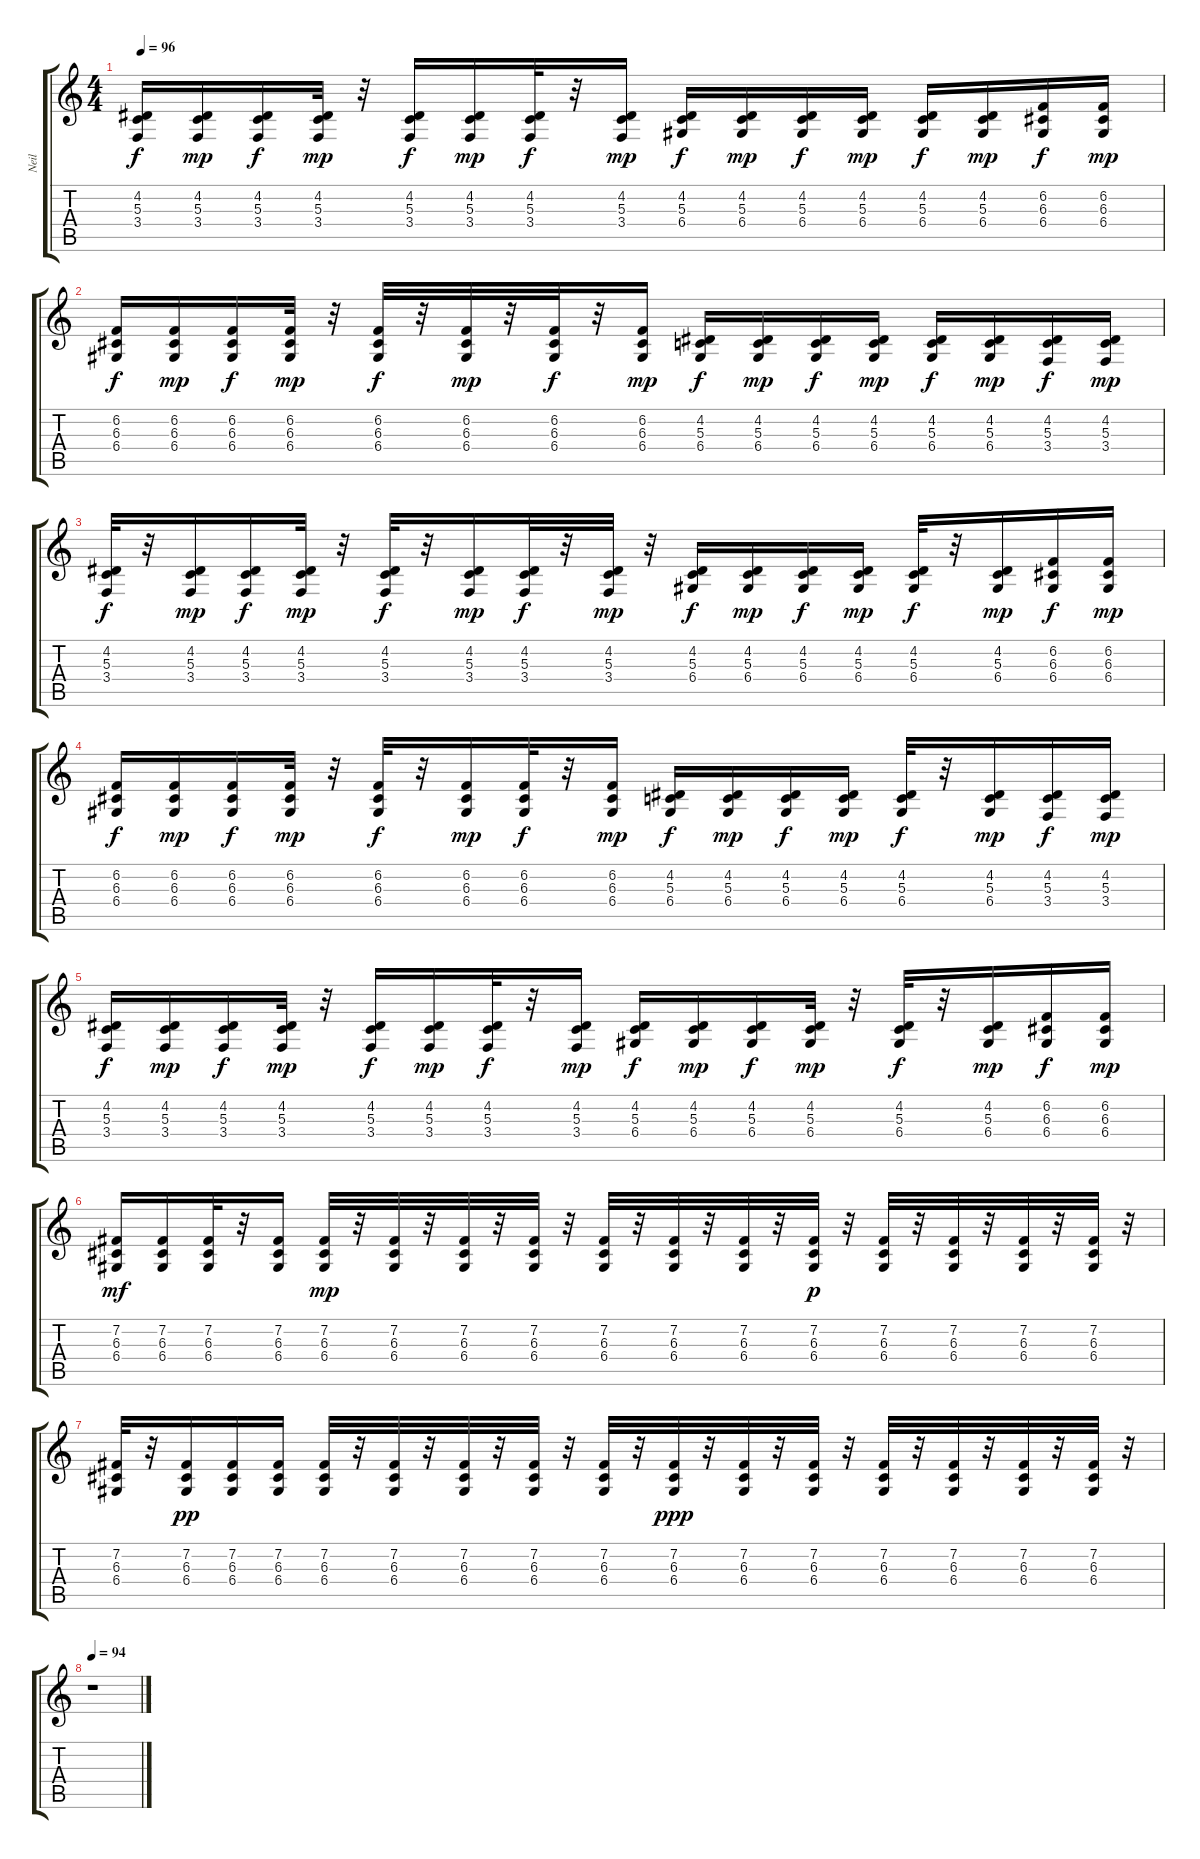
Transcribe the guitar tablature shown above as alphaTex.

\track ("Neil" "Neil") {instrument lead3calliope}
\staff {score tabs}
\tuning (E4 B3 G3 D3 A2 E2) {hide}
\ts (4 4)
\tempo 96
\clef g2
\ks c
(4.2 5.3 3.4).16{dy f} (4.2 5.3 3.4).16{dy mp} (4.2 5.3 3.4).16{dy f} (4.2 5.3 3.4).32{dy mp} r.32 (4.2 5.3 3.4).16{dy f} (4.2 5.3 3.4).16{dy mp} (4.2 5.3 3.4).32{dy f} r.32 (4.2 5.3 3.4).16{dy mp} (4.2 5.3 6.4).16{dy f} (4.2 5.3 6.4).16{dy mp} (4.2 5.3 6.4).16{dy f} (4.2 5.3 6.4).16{dy mp} (4.2 5.3 6.4).16{dy f} (4.2 5.3 6.4).16{dy mp} (6.2 6.3 6.4).16{dy f} (6.2 6.3 6.4).16{dy mp} |
(6.2 6.3 6.4).16{dy f} (6.2 6.3 6.4).16{dy mp} (6.2 6.3 6.4).16{dy f} (6.2 6.3 6.4).32{dy mp} r.32 (6.2 6.3 6.4).32{dy f} r.32 (6.2 6.3 6.4).32{dy mp} r.32 (6.2 6.3 6.4).32{dy f} r.32 (6.2 6.3 6.4).16{dy mp} (4.2 5.3 6.4).16{dy f} (4.2 5.3 6.4).16{dy mp} (4.2 5.3 6.4).16{dy f} (4.2 5.3 6.4).16{dy mp} (4.2 5.3 6.4).16{dy f} (4.2 5.3 6.4).16{dy mp} (4.2 5.3 3.4).16{dy f} (4.2 5.3 3.4).16{dy mp} |
(4.2 5.3 3.4).32{dy f} r.32 (4.2 5.3 3.4).16{dy mp} (4.2 5.3 3.4).16{dy f} (4.2 5.3 3.4).32{dy mp} r.32 (4.2 5.3 3.4).32{dy f} r.32 (4.2 5.3 3.4).16{dy mp} (4.2 5.3 3.4).32{dy f} r.32 (4.2 5.3 3.4).32{dy mp} r.32 (4.2 5.3 6.4).16{dy f} (4.2 5.3 6.4).16{dy mp} (4.2 5.3 6.4).16{dy f} (4.2 5.3 6.4).16{dy mp} (4.2 5.3 6.4).32{dy f} r.32 (4.2 5.3 6.4).16{dy mp} (6.2 6.3 6.4).16{dy f} (6.2 6.3 6.4).16{dy mp} |
(6.2 6.3 6.4).16{dy f} (6.2 6.3 6.4).16{dy mp} (6.2 6.3 6.4).16{dy f} (6.2 6.3 6.4).32{dy mp} r.32 (6.2 6.3 6.4).32{dy f} r.32 (6.2 6.3 6.4).16{dy mp} (6.2 6.3 6.4).32{dy f} r.32 (6.2 6.3 6.4).16{dy mp} (4.2 5.3 6.4).16{dy f} (4.2 5.3 6.4).16{dy mp} (4.2 5.3 6.4).16{dy f} (4.2 5.3 6.4).16{dy mp} (4.2 5.3 6.4).32{dy f} r.32 (4.2 5.3 6.4).16{dy mp} (4.2 5.3 3.4).16{dy f} (4.2 5.3 3.4).16{dy mp} |
(4.2 5.3 3.4).16{dy f} (4.2 5.3 3.4).16{dy mp} (4.2 5.3 3.4).16{dy f} (4.2 5.3 3.4).32{dy mp} r.32 (4.2 5.3 3.4).16{dy f} (4.2 5.3 3.4).16{dy mp} (4.2 5.3 3.4).32{dy f} r.32 (4.2 5.3 3.4).16{dy mp} (4.2 5.3 6.4).16{dy f} (4.2 5.3 6.4).16{dy mp} (4.2 5.3 6.4).16{dy f} (4.2 5.3 6.4).32{dy mp} r.32 (4.2 5.3 6.4).32{dy f} r.32 (4.2 5.3 6.4).16{dy mp} (6.2 6.3 6.4).16{dy f} (6.2 6.3 6.4).16{dy mp} |
(7.2 6.3 6.4).16{dy mf} (7.2 6.3 6.4).16 (7.2 6.3 6.4).32 r.32 (7.2 6.3 6.4).16 (7.2 6.3 6.4).32{dy mp} r.32 (7.2 6.3 6.4).32 r.32 (7.2 6.3 6.4).32 r.32 (7.2 6.3 6.4).32 r.32 (7.2 6.3 6.4).32 r.32 (7.2 6.3 6.4).32 r.32 (7.2 6.3 6.4).32 r.32 (7.2 6.3 6.4).32{dy p} r.32 (7.2 6.3 6.4).32 r.32 (7.2 6.3 6.4).32 r.32 (7.2 6.3 6.4).32 r.32 (7.2 6.3 6.4).32 r.32 |
(7.2 6.3 6.4).32 r.32 (7.2 6.3 6.4).16{dy pp} (7.2 6.3 6.4).16 (7.2 6.3 6.4).16 (7.2 6.3 6.4).32 r.32 (7.2 6.3 6.4).32 r.32 (7.2 6.3 6.4).32 r.32 (7.2 6.3 6.4).32 r.32 (7.2 6.3 6.4).32 r.32 (7.2 6.3 6.4).32{dy ppp} r.32 (7.2 6.3 6.4).32 r.32 (7.2 6.3 6.4).32 r.32 (7.2 6.3 6.4).32 r.32 (7.2 6.3 6.4).32 r.32 (7.2 6.3 6.4).32 r.32 (7.2 6.3 6.4).32 r.32 |
\tempo 94
r.1
